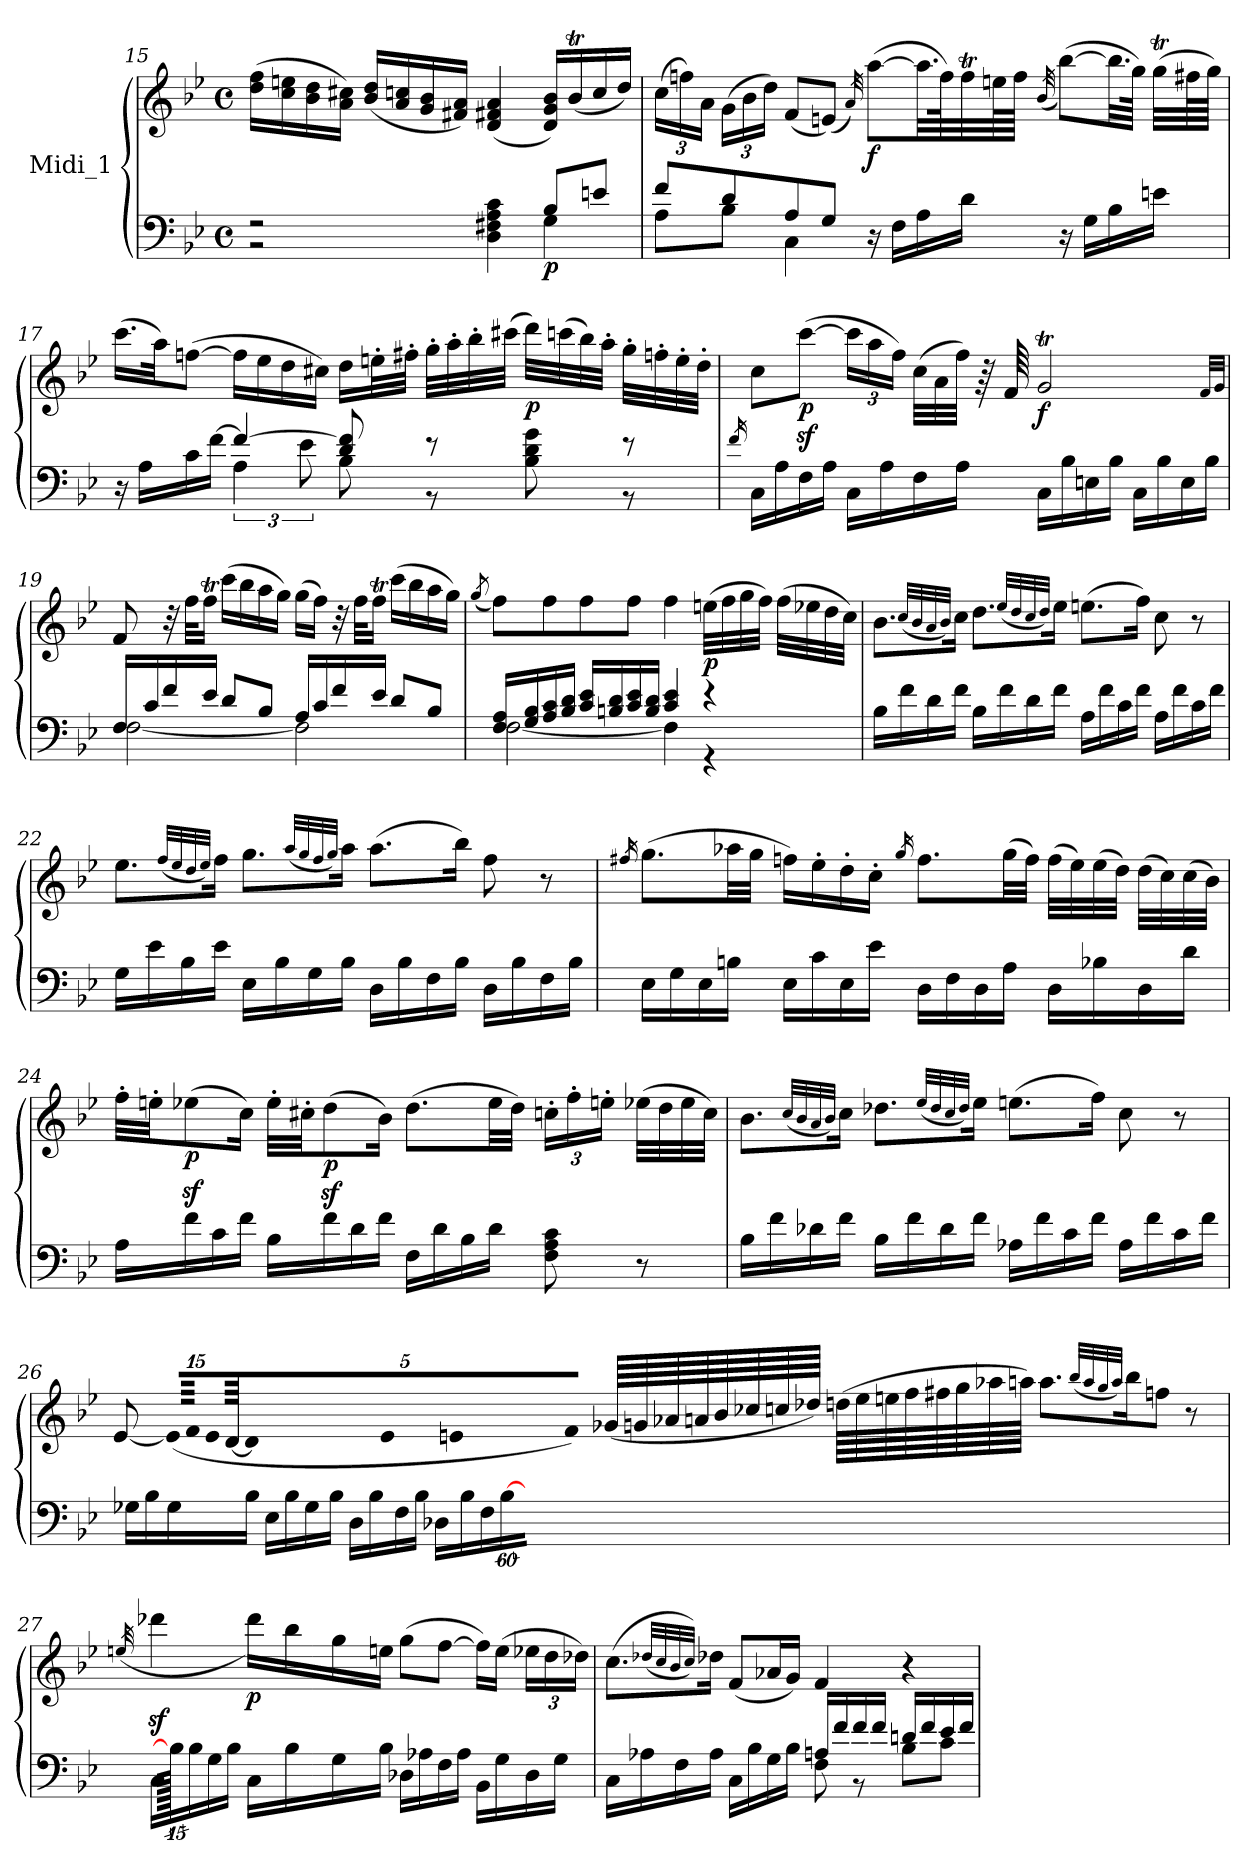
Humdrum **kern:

**kern	**kern	**dynam
*part1	*part1	*part1
*staff2	*staff1	*staff1/2
*I"Midi_1	*	*
!!LO:LB:g=z
*clefF4	*clefG2	*
*k[b-e-]	*k[b-e-]	*
*B-:	*B-:	*
*M4/4	*M4/4	*
*met(c)	*met(c)	*
=15	=15	=15
*^	*	*
2r	2r	(>16dd\ 16ff\LL	.
.	.	16cc\ 16een\	.
.	.	16b-\ 16dd\	.
.	.	16a\ 16cc#X\JJ)	.
.	.	(16b-/ 16dd/LL	.
.	.	16a/ 16ccn/	.
.	.	16g/ 16b-/	.
.	.	16f#/ 16a/JJ)	.
4D\ 4F#X\ 4A\ 4c\	4ryy	(>4d/ 4f#X/ 4a/	.
!	!	!	!LO:DY:b=2
8B-/L	4G\	16d/ 16g/ 16b-/LL)	p
.	.	(16b-T/	.
8en/J	.	16cc/	.
.	.	16dd/JJ)	.
=16	=16	=16	=16
*	*	*Xbrackettup	*
8f/L	8A\L	(>24cc\LL	.
.	.	24ffni\)	.
.	.	24a\JJ	.
8d/	8B-\J	(>24g\LL	.
.	.	24b-\	.
.	.	24dd\JJ)	.
8A/	4C\	(8f/L	.
8G/J	.	(8en/J)	.
.	.	32qa/)	.
!	!	!	!LO:DY:b
16r	2ryy	(>[8aa\L	f
16F\LL	.	.	.
16A\	.	32.aa\LL]	.
.	.	64ff\K)	.
16d\JJ	.	32ffT\	.
.	.	64een\L	.
.	.	64ff\JJJJ	.
.	.	(32qb-/	.
16r	.	(>[8bb-\L)	.
16G\LL	.	.	.
16B-\	.	32.bb-\LL]	.
.	.	64gg\JJJk)	.
16en\JJ	.	(>32ggT\LLL	.
.	.	64ff#X\L	.
.	.	64gg\JJJJ)	.
!!LO:PB:g=z
=17	=17	=17	=17
16r	4ryy	(>16.ccc\LL	.
16A\LL	.	.	.
.	.	32aa\JK)	.
16c\	.	(>[8ffni\J	.
[16f\JJ	.	.	.
4f/_	6A\	16ff\LL]	.
.	.	16ee-i\	.
.	.	16dd\	.
.	12e-i\	.	.
.	.	16cc#X\JJ)	.
8d/ 8f/]	8B-\	16dd\LL	.
.	.	32een'\L	.
.	.	32ff#X'\JJJ	.
8r	8r	32gg'\LLL	.
.	.	32aa'\	.
.	.	32bb-'\	.
.	.	(>32ccc#X\JJJ	.
!	!	!	!LO:DY:b
8ryy	8B-\ 8d\ 8g\	32ddd\LLL)	p
.	.	(>32cccn\	.
.	.	32bb-\)	.
.	.	32aa'\JJJ	.
8r	8r	32gg'\LLL	.
.	.	32ffn'\	.
.	.	32ee'\	.
.	.	32dd'\JJJ	.
!!LO:LB:g=z
=18	=18	=18	=18
16qf/	.	.	.
16C\LL	2ryy	8cc\L	.
16A\	.	.	.
!	!	!	!LO:DY:b
16F\	.	(>[8cccz<\J	p
16A\JJ	.	.	.
16C\LL	.	24ccc\LL]	.
.	.	24aa\	.
16A\	.	.	.
.	.	24ff\JJ)	.
16F\	.	(>32cc\LLL	.
.	.	32a\	.
16A\JJ	.	32ff\JJJ)	.
.	.	64r	.
.	.	64f/	.
!	!	!	!LO:DY:b
16C\LL	2ryy	2gT/	f
16B-\	.	.	.
16En\	.	.	.
16B-\JJ	.	.	.
16C\LL	.	.	.
16B-\	.	.	.
16E\	.	.	.
16B-\JJ	.	.	.
.	.	32qf/LLL	.
.	.	32qg/JJJ	.
=19	=19	=19	=19
16F/LL	[2F\	8f/	.
16c/	.	.	.
16f/	.	32r	.
.	.	32ff\KLL	.
16e-i/JJ	.	16ffT\JJ	.
8d/L	.	(>16ccc\LL	.
.	.	16bb-\	.
8B-/J	.	16aa\	.
.	.	16gg\JJ)	.
16A/LL	2F\]	(>16gg\LL	.
16c/	.	16ff\JJ)	.
16f/	.	32r	.
.	.	32ff\KLL	.
16e-/JJ	.	16ffT\JJ	.
8d/L	.	(>16ccc\LL	.
.	.	16bb-\	.
8B-/J	.	16aa\	.
.	.	16gg\JJ)	.
!!LO:LB:g=z
=20	=20	=20	=20
.	.	(8qgg/	.
16F/ 16A/LL	[2F\	8ff\L)	.
16G/ 16B-/	.	.	.
16A/ 16c/	.	8ff\	.
16B-/ 16d/JJ	.	.	.
16c/ 16e-i/LL	.	8ff\	.
16Bn/ 16d/	.	.	.
16c/ 16e-/	.	8ff\J	.
16B/ 16d/JJ	.	.	.
4c/ 4e-/	4F\]	4ff\	.
!	!	!	!LO:DY:b
4r	4r	(>32een\LLL	p
.	.	32ff\	.
.	.	32gg\	.
.	.	32ff\JJJ)	.
.	.	(>32ff\LLL	.
.	.	32ee-X\	.
.	.	32dd\	.
.	.	32cc\JJJ)	.
*v	*v	*	*
!!LO:LB:g=z
=21	=21	=21
16B-\LL	8.b-\L	.
16f\	.	.
16d\	.	.
.	(>32qcc/LLL	.
.	32qb-/	.
.	32qa/	.
.	32qb-/JJJ)	.
16f\JJ	16cc\Jk	.
16B-\LL	8.dd\L	.
16f\	.	.
16d\	.	.
.	(>32qee-/LLL	.
.	32qdd/	.
.	32qcc/	.
.	32qdd/JJJ)	.
16f\JJ	16ee-\Jk	.
16A\LL	(>8.een\L	.
16f\	.	.
16c\	.	.
16f\JJ	16ff\Jk)	.
16A\LL	8cc\	.
16f\	.	.
16c\	8r	.
16f\JJ	.	.
=22	=22	=22
16G\LL	8.ee-i\L	.
16e-\	.	.
16B-\	.	.
.	(>32qff/LLL	.
.	32qee-/	.
.	32qdd/	.
.	32qee-/JJJ)	.
16e-\JJ	16ff\Jk	.
16E-\LL	8.gg\L	.
16B-\	.	.
16G\	.	.
.	(>32qaa/LLL	.
.	32qgg/	.
.	32qff/	.
.	32qgg/JJJ)	.
16B-\JJ	16aa\Jk	.
16D\LL	(>8.aa\L	.
16B-\	.	.
16F\	.	.
16B-\JJ	16bb-\Jk)	.
16D\LL	8ff\	.
16B-\	.	.
16F\	8r	.
16B-\JJ	.	.
!!LO:LB:g=z
=23	=23	=23
.	16qff#X/	.
16E-\LL	(>8.gg\L	.
16G\	.	.
16E-\	.	.
16Bn\JJ	32aa-X\LL	.
.	32gg\JJJ	.
16E-\LL	16ffn\LL)	.
16c\	16ee-'\	.
16E-\	16dd'\	.
16e-\JJ	16cc'\JJ	.
.	16qgg/	.
16D\LL	8.ff\L	.
16F\	.	.
16D\	.	.
16A\JJ	(>32gg\LL	.
.	32ff\JJJ)	.
16D\LL	(>32ff\LLL	.
.	32ee-\)	.
16B-X\	(>32ee-\	.
.	32dd\JJJ)	.
16D\	(>32dd\LLL	.
.	32cc\)	.
16d\JJ	(>32cc\	.
.	32b-\JJJ)	.
!!LO:LB:g=z
=24	=24	=24
16A\LL	32ff'\LLL	.
.	32een'\JJ	.
!	!	!LO:DY:b
16f\	(>8ee-Xz<\	p
16c\	.	.
16f\JJ	16cc\Jk)	.
16B-\LL	32ee-'\LLL	.
.	32cc#X'\JJ	.
!	!	!LO:DY:b
16f\	(>8ddz<\	p
16d\	.	.
16f\JJ	16b-\Jk)	.
16F\LL	(>8.dd\L	.
16d\	.	.
16B-\	.	.
16d\JJ	32ee-\LL	.
.	32dd\JJJ)	.
8F\ 8A\ 8c\	24ccn'\LL	.
.	24ff'\	.
.	24een'\JJ	.
8r	(>32ee-X\LLL	.
.	32dd\	.
.	32ee-\	.
.	32cc\JJJ)	.
!!LO:PB:g=z
=25	=25	=25
16B-\LL	8.b-\L	.
16f\	.	.
16d-X\	.	.
.	(>32qcc/LLL	.
.	32qb-/	.
.	32qa/	.
.	32qb-/JJJ)	.
16f\JJ	16cc\Jk	.
16B-\LL	8.dd-X\L	.
16f\	.	.
16d-\	.	.
.	(>32qee-/LLL	.
.	32qdd-/	.
.	32qcc/	.
.	32qdd-/JJJ)	.
16f\JJ	16ee-\Jk	.
16A-X\LL	(>8.een\L	.
16f\	.	.
16c\	.	.
16f\JJ	16ff\Jk)	.
16A-\LL	8cc\	.
16f\	.	.
16c\	8r	.
16f\JJ	.	.
!!LO:LB:g=z
=26	=26	=26
960ryy	[8e-/	.
16G-X\LL	.	.
16B-\	.	.
!	!LO:N:vis=256%9	!
.	(60e-/LLLLL]	.
16G-\	.	.
!	!LO:N:vis=256%9	!
.	60f/	.
.	1920ryy	.
!	!LO:N:vis=256%9	!
.	60e-/	.
.	[80d/	.
.	240d/]	.
16B-\JJ	.	.
.	960ryy	.
!	!LO:N:vis=256%9	!
.	60e-/	.
!	!LO:N:vis=256%9	!
.	60en/	.
.	1920ryy	.
!	!LO:N:vis=256%9	!
.	60f/JJJJJ)	.
.	(64g-X/LLLL	.
16E-\LL	.	.
.	64gn/	.
.	64a-X/	.
.	64an/	.
.	64b-/	.
16B-\	.	.
.	64cc-X/	.
.	64ccn/	.
.	64dd-X/JJJJ)	.
.	(>64ddn\LLLL	.
16G-\	.	.
.	64ee-\	.
.	64een\	.
.	64ff\	.
.	64ff#X\	.
16B-\JJ	.	.
.	64gg\	.
.	64aa-X\	.
.	64aan\JJJJ)	.
.	8.aa\L	.
16D\LL	.	.
16B-\	.	.
16F\	.	.
.	(>32qbb-/LLL	.
.	32qaa/	.
.	32qgg/	.
.	32qaa/JJJ)	.
.	16bb-\K	.
16B-\JJ	.	.
.	8ffn\J	.
16D-X\LL	.	.
16B-\	.	.
.	8r	.
16F\	.	.
[960%59B-\JJ	.	.
.	160ryy	.
960ryy	960ryy	.
!LO:N:vis=128...	!LO:N:vis=128...	!
120..ryy	120..ryy	.
!!LO:LB:g=z
=27	=27	=27
.	(>32qeen/	.
*^	*	*
16C\LL	2ryy	4ddd-Xz<\	.
960B-\]	.	.	.
16B-\	.	.	.
16G\	.	.	.
16B-\JJ	.	.	.
!	!	!	!LO:DY:b
.	.	960ryy	p
16C\LL	.	16ddd-\LL)	.
.	.	16qccc/yy	.
16B-\	.	16bb-\	.
.	.	16qaa-X/yy	.
16G\	.	16gg\	.
.	.	16qff/yy	.
16B-\JJ	.	16ee\JJ	.
.	2ryy	.	.
16D-X\LL	.	(>8gg\L	.
16A-X\	.	.	.
16F\	.	[8ff\J	.
16A-\JJ	.	.	.
16BB-\LL	.	16ff\LL])	.
16G\	.	(>16ee\JJ	.
16D-\	.	24ee-X\LL	.
.	.	24dd\	.
16G\JJ	.	.	.
.	.	24dd-X\JJ)	.
.	960ryy	.	.
!!LO:PB:g=z
=28	=28	=28	=28
16C\LL	2ryy	(>8.cc\L	.
16A-X\	.	.	.
16F\	.	.	.
.	.	(32qdd-X/LLL	.
.	.	32qcc/	.
.	.	32qb-/	.
.	.	32qcc/JJJ))	.
16A-\JJ	.	16dd-i\Jk	.
16C\LL	.	(8f/L	.
16B-\	.	.	.
16G\	.	16a-X/L	.
16B-\JJ	.	16g/JJ)	.
16An/LL	8F\	4f/	.
16f/	.	.	.
16f/	8r	.	.
16f/JJ	.	.	.
16dni/LL	8B-\L	4r	.
16f/	.	.	.
16e-i/	8c\J	.	.
16f/JJ	.	.	.
*v	*v	*	*
=	=	=
*-	*-	*-
